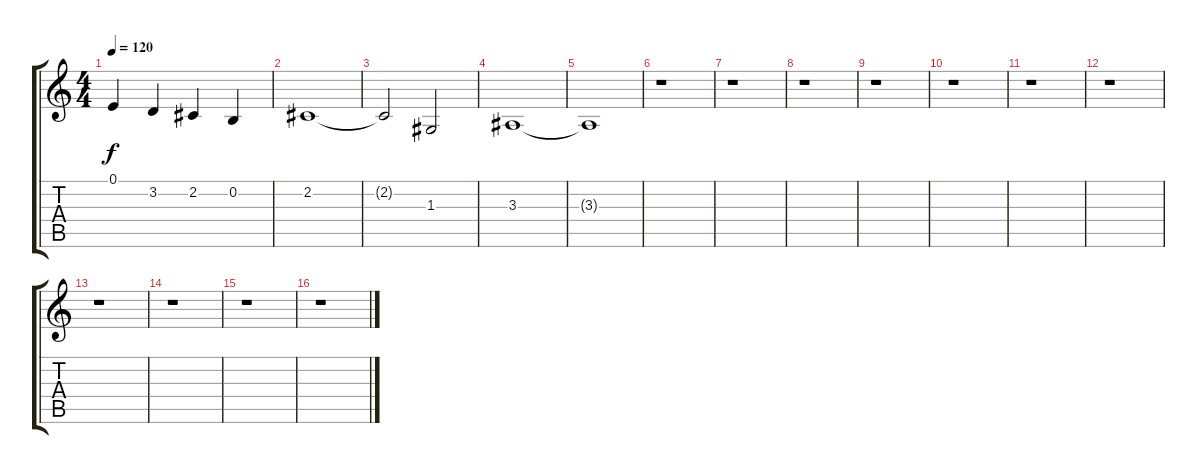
\track "" {instrument synthvoice}
\staff {score tabs}
\tuning (E4 B3 G3 D3 A2 E2) {hide}
\ts (4 4)
\tempo 120
\clef g2
\ks c
0.1.4{dy f} 3.2.4 2.2.4 0.2.4 |
2.2.1 |
2.2{t}.2 1.3.2 |
3.3.1 |
3.3{t}.1 |
r.1 |
r.1 |
r.1 |
r.1 |
r.1 |
r.1 |
r.1 |
r.1 |
r.1 |
r.1 |
r.1
